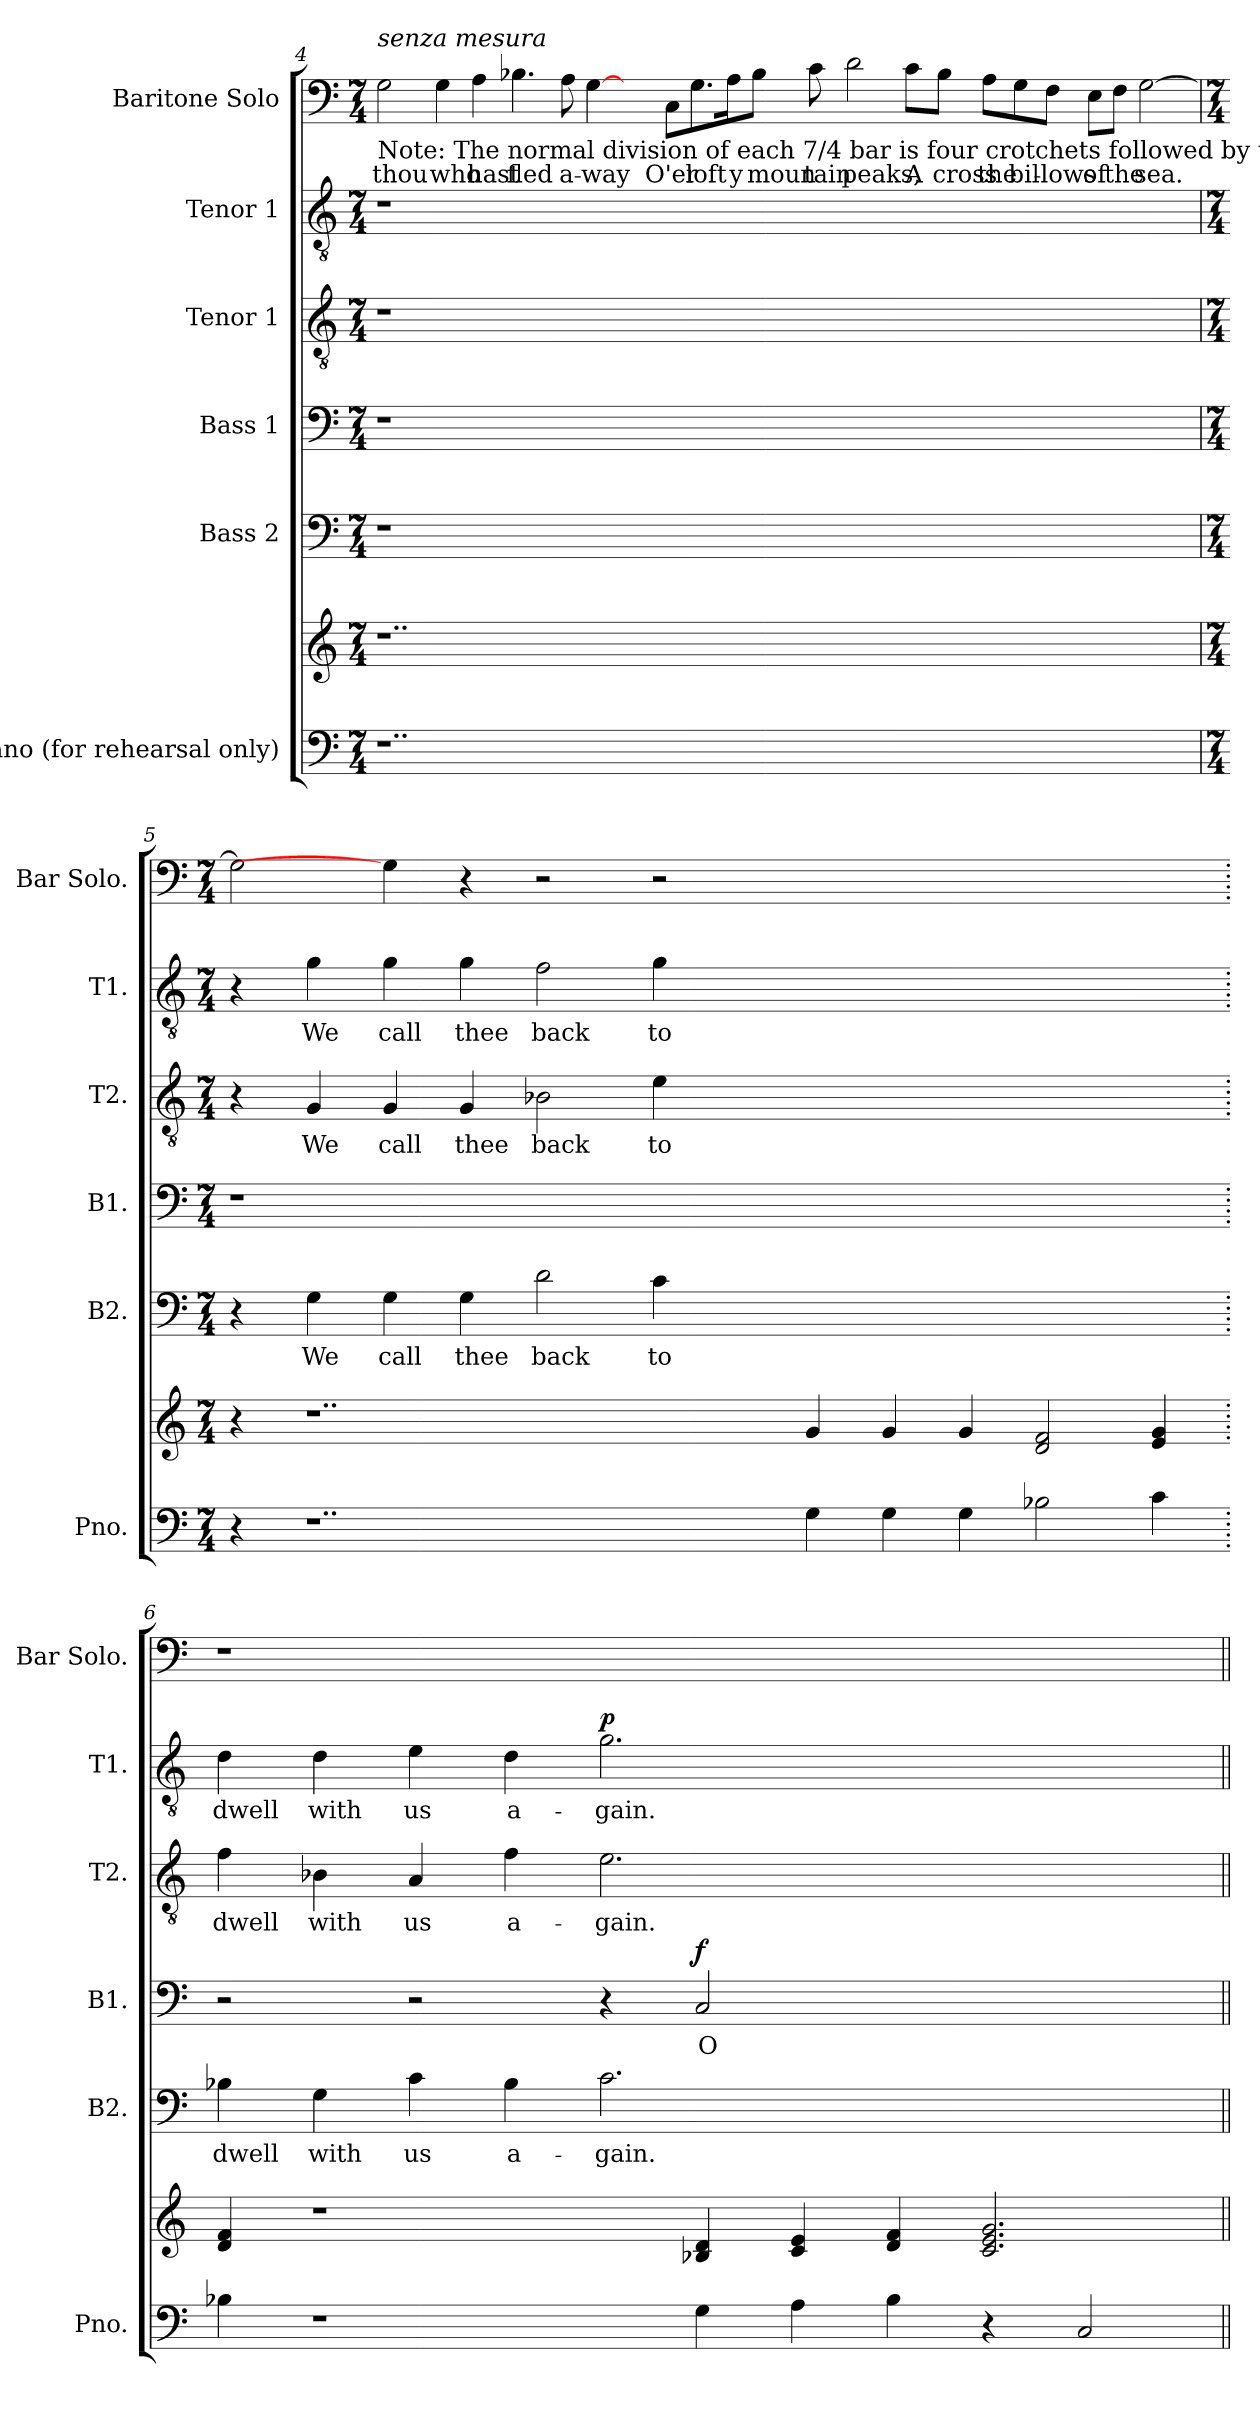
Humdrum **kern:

**kern	**kern	**kern	**text	**kern	**text	**dynam	**kern	**text	**kern	**text	**dynam	**kern	**text
*part6	*part6	*part5	*part5	*part4	*part4	*part4	*part3	*part3	*part2	*part2	*part2	*part1	*part1
*staff7	*staff6	*staff5	*staff5	*staff4	*staff4	*staff4	*staff3	*staff3	*staff2	*staff2	*staff2	*staff1	*staff1
*I"Piano (for rehearsal only)	*	*I"Bass 2	*	*I"Bass 1	*	*	*I"Tenor 1	*	*I"Tenor 1	*	*	*I"Baritone Solo	*
*I'Pno.	*	*I'B2.	*	*I'B1.	*	*	*I'T2.	*	*I'T1.	*	*	*I'Bar  Solo.	*
!!LO:LB:g=z
*clefF4	*clefG2	*clefF4	*	*clefF4	*	*	*clefGv2	*	*clefGv2	*	*	*clefF4	*
*	*	*	*	*	*	*	*ITrd7c12	*	*ITrd7c12	*	*	*	*
*k[]	*k[]	*k[]	*	*k[]	*	*	*k[]	*	*k[]	*	*	*k[]	*
*C:	*C:	*C:	*	*C:	*	*	*C:	*	*C:	*	*	*C:	*
*M7/4	*M7/4	*M7/4	*	*M7/4	*	*	*M7/4	*	*M7/4	*	*	*M7/4	*
=4	=4	=4	=4	=4	=4	=4	=4	=4	=4	=4	=4	=4	=4
!	!	!LO:N:vis=1	!	!LO:N:vis=1	!	!	!LO:N:vis=1	!	!LO:N:vis=1	!	!	!	!
!	!	!	!	!	!	!	!	!	!	!	!	!LO:TX:a:i:t=senza mesura	!
!	!	!	!	!	!	!	!	!	!	!	!	!LO:TX:b:t=Note&colon; The normal division of each 7/4 bar is four crotchets followed by three. When the first three beats come first 3/4 is written at the commencement of the bar.	!
!	!	!	!	!	!	!	!	!	!	!	!	!	!LO:LY:b:color=#000000
1..r	1..r	1..r	.	1..r	.	.	1..r	.	1..r	.	.	2Gi\	thou
!	!	!	!	!	!	!	!	!	!	!	!	!	!LO:LY:b:color=#000000
.	.	.	.	.	.	.	.	.	.	.	.	4Gi\	who
!	!	!	!	!	!	!	!	!	!	!	!	!	!LO:LY:b:color=#000000
.	.	.	.	.	.	.	.	.	.	.	.	4Ai\	hast
!	!	!	!	!	!	!	!	!	!	!	!	!	!LO:LY:b:color=#000000
.	.	.	.	.	.	.	.	.	.	.	.	4.B-Xi\	fled
!	!	!	!	!	!	!	!	!	!	!	!	!	!LO:LY:b:color=#000000
.	.	.	.	.	.	.	.	.	.	.	.	8Ai\	a-
!	!	!	!	!	!	!	!	!	!	!	!	!	!LO:LY:b:color=#000000
.	.	.	.	.	.	.	.	.	.	.	.	[4Gi\	-way
0ryy	0ryy	0ryy	.	0ryy	.	.	0ryy	.	0ryy	.	.	4ryy	.
!	!	!	!	!	!	!	!	!	!	!	!	!	!LO:LY:b:color=#000000
.	.	.	.	.	.	.	.	.	.	.	.	8Ci\L	O'er
!	!	!	!	!	!	!	!	!	!	!	!	!	!LO:LY:b:color=#000000
.	.	.	.	.	.	.	.	.	.	.	.	8.Gi\	loft-
!	!	!	!	!	!	!	!	!	!	!	!	!	!LO:LY:b:color=#000000
.	.	.	.	.	.	.	.	.	.	.	.	16Ai\k	-y
!	!	!	!	!	!	!	!	!	!	!	!	!	!LO:LY:b:color=#000000
.	.	.	.	.	.	.	.	.	.	.	.	8B-i\J	moun-
!	!	!	!	!	!	!	!	!	!	!	!	!	!LO:LY:b:color=#000000
.	.	.	.	.	.	.	.	.	.	.	.	8ci\	-tain
!	!	!	!	!	!	!	!	!	!	!	!	!	!LO:LY:b:color=#000000
.	.	.	.	.	.	.	.	.	.	.	.	2di\	peaks,
!	!	!	!	!	!	!	!	!	!	!	!	!	!LO:LY:b:color=#000000
.	.	.	.	.	.	.	.	.	.	.	.	8ci\L	A-
!	!	!	!	!	!	!	!	!	!	!	!	!	!LO:LY:b:color=#000000
.	.	.	.	.	.	.	.	.	.	.	.	8B-i\J	-cross
!	!	!	!	!	!	!	!	!	!	!	!	!	!LO:LY:b:color=#000000
.	.	.	.	.	.	.	.	.	.	.	.	8Ai\L	the
!	!	!	!	!	!	!	!	!	!	!	!	!	!LO:LY:b:color=#000000
.	.	.	.	.	.	.	.	.	.	.	.	8Gi\	bil-
!	!	!	!	!	!	!	!	!	!	!	!	!	!LO:LY:b:color=#000000
.	.	.	.	.	.	.	.	.	.	.	.	8Fi\J	-lows
!	!	!	!	!	!	!	!	!	!	!	!	!	!LO:LY:b:color=#000000
2.ryy	2.ryy	2.ryy	.	2.ryy	.	.	2.ryy	.	2.ryy	.	.	8Ei\L	of
!	!	!	!	!	!	!	!	!	!	!	!	!	!LO:LY:b:color=#000000
.	.	.	.	.	.	.	.	.	.	.	.	8Fi\J	the
!	!	!	!	!	!	!	!	!	!	!	!	!	!LO:LY:b:color=#000000
.	.	.	.	.	.	.	.	.	.	.	.	[>2Gi\	sea.
!!LO:PB:g=z
=5	=5	=5	=5	=5	=5	=5	=5	=5	=5	=5	=5	=5	=5
*M7/4	*M7/4	*M7/4	*	*M7/4	*	*	*M7/4	*	*M7/4	*	*	*M7/4	*
!	!	!	!	!LO:N:vis=1	!	!	!	!	!	!	!	!	!
4r	4r	4r	.	1..r	.	.	4r	.	4r	.	.	2Gi\]	.
!	!	!	!LO:LY:b:color=#000000	!	!	!	!	!	!	!	!	!	!
!	!	!	!	!	!	!	!	!LO:LY:b:color=#000000	!	!	!	!	!
!	!	!	!	!	!	!	!	!	!	!LO:LY:b:color=#000000	!	!	!
1..r	1..r	4Gi\	We	.	.	.	4GGi/	We	4Gi\	We	.	.	.
!	!	!	!LO:LY:b:color=#000000	!	!	!	!	!	!	!	!	!	!
!	!	!	!	!	!	!	!	!LO:LY:b:color=#000000	!	!	!	!	!
!	!	!	!	!	!	!	!	!	!	!LO:LY:b:color=#000000	!	!	!
.	.	4Gi\	call	.	.	.	4GGi/	call	4Gi\	call	.	4Gi\]	.
!	!	!	!LO:LY:b:color=#000000	!	!	!	!	!	!	!	!	!	!
!	!	!	!	!	!	!	!	!LO:LY:b:color=#000000	!	!	!	!	!
!	!	!	!	!	!	!	!	!	!	!LO:LY:b:color=#000000	!	!	!
.	.	4Gi\	thee	.	.	.	4GGi/	thee	4Gi\	thee	.	4r	.
!	!	!	!LO:LY:b:color=#000000	!	!	!	!	!	!	!	!	!	!
!	!	!	!	!	!	!	!	!LO:LY:b:color=#000000	!	!	!	!	!
!	!	!	!	!	!	!	!	!	!	!LO:LY:b:color=#000000	!	!	!
.	.	2di\	back	.	.	.	2BB-Xi\	back	2Fi\	back	.	2r	.
!	!	!	!LO:LY:b:color=#000000	!	!	!	!	!	!	!	!	!	!
!	!	!	!	!	!	!	!	!LO:LY:b:color=#000000	!	!	!	!	!
!	!	!	!	!	!	!	!	!	!	!LO:LY:b:color=#000000	!	!	!
.	.	4ci\	to	.	.	.	4Ei\	to	4Gi\	to	.	2r	.
.	.	1..ryy	.	1..ryy	.	.	1..ryy	.	1..ryy	.	.	.	.
4Gi\	4gi/	.	.	.	.	.	.	.	.	.	.	1.ryy	.
4Gi\	4gi/	.	.	.	.	.	.	.	.	.	.	.	.
4Gi\	4gi/	.	.	.	.	.	.	.	.	.	.	.	.
2B-Xi\	2di/ 2fi	.	.	.	.	.	.	.	.	.	.	.	.
4ci\	4ei/ 4gi	.	.	.	.	.	.	.	.	.	.	.	.
=6.	=6.	=6.	=6.	=6.	=6.	=6.	=6.	=6.	=6.	=6.	=6.	=6.	=6.
!	!	!	!LO:LY:b:color=#000000	!	!	!	!	!	!	!	!	!	!
!	!	!	!	!	!	!	!	!LO:LY:b:color=#000000	!	!	!	!	!
!	!	!	!	!	!	!	!	!	!	!LO:LY:b:color=#000000	!	!LO:N:vis=1	!
4B-Xi\	4di/ 4fi	4B-Xi\	dwell	2r	.	.	4Fi\	dwell	4Di\	dwell	.	1..r	.
!	!	!	!LO:LY:b:color=#000000	!	!	!	!	!	!	!	!	!	!
!	!	!	!	!	!	!	!	!LO:LY:b:color=#000000	!	!	!	!	!
!	!	!	!	!	!	!	!	!	!	!LO:LY:b:color=#000000	!	!	!
1r	1r	4Gi\	with	.	.	.	4BB-Xi\	with	4Di\	with	.	.	.
!	!	!	!LO:LY:b:color=#000000	!	!	!	!	!	!	!	!	!	!
!	!	!	!	!	!	!	!	!LO:LY:b:color=#000000	!	!	!	!	!
!	!	!	!	!	!	!	!	!	!	!LO:LY:b:color=#000000	!	!	!
.	.	4ci\	us	2r	.	.	4AAi/	us	4Ei\	us	.	.	.
!	!	!	!LO:LY:b:color=#000000	!	!	!	!	!	!	!	!	!	!
!	!	!	!	!	!	!	!	!LO:LY:b:color=#000000	!	!	!	!	!
!	!	!	!	!	!	!	!	!	!	!LO:LY:b:color=#000000	!	!	!
.	.	4B-i\	a-	.	.	.	4Fi\	a-	4Di\	a-	.	.	.
!	!	!	!LO:LY:b:color=#000000	!	!	!	!	!	!	!	!	!	!
!	!	!	!	!	!	!	!	!LO:LY:b:color=#000000	!	!	!	!	!
!	!	!	!	!	!	!	!	!	!	!LO:LY:b:color=#000000	!	!	!
.	.	2.ci\	-gain.	4r	.	.	2.Ei\	-gain.	2.Gi\	-gain.	p	.	.
!	!	!	!	!	!LO:LY:b:color=#000000	!	!	!	!	!	!	!	!
4Gi\	4B-Xi/ 4di	.	.	2Ci/	O	f	.	.	.	.	.	.	.
4Ai\	4ci/ 4ei	.	.	.	.	.	.	.	.	.	.	.	.
4B-i\	4di/ 4fi	1ryy	.	1ryy	.	.	1ryy	.	1ryy	.	.	1ryy	.
4r	2.ci/ 2.ei 2.gi	.	.	.	.	.	.	.	.	.	.	.	.
2Ci/	.	.	.	.	.	.	.	.	.	.	.	.	.
=||	=||	=||	=||	=||	=||	=||	=||	=||	=||	=||	=||	=||	=||
*-	*-	*-	*-	*-	*-	*-	*-	*-	*-	*-	*-	*-	*-
